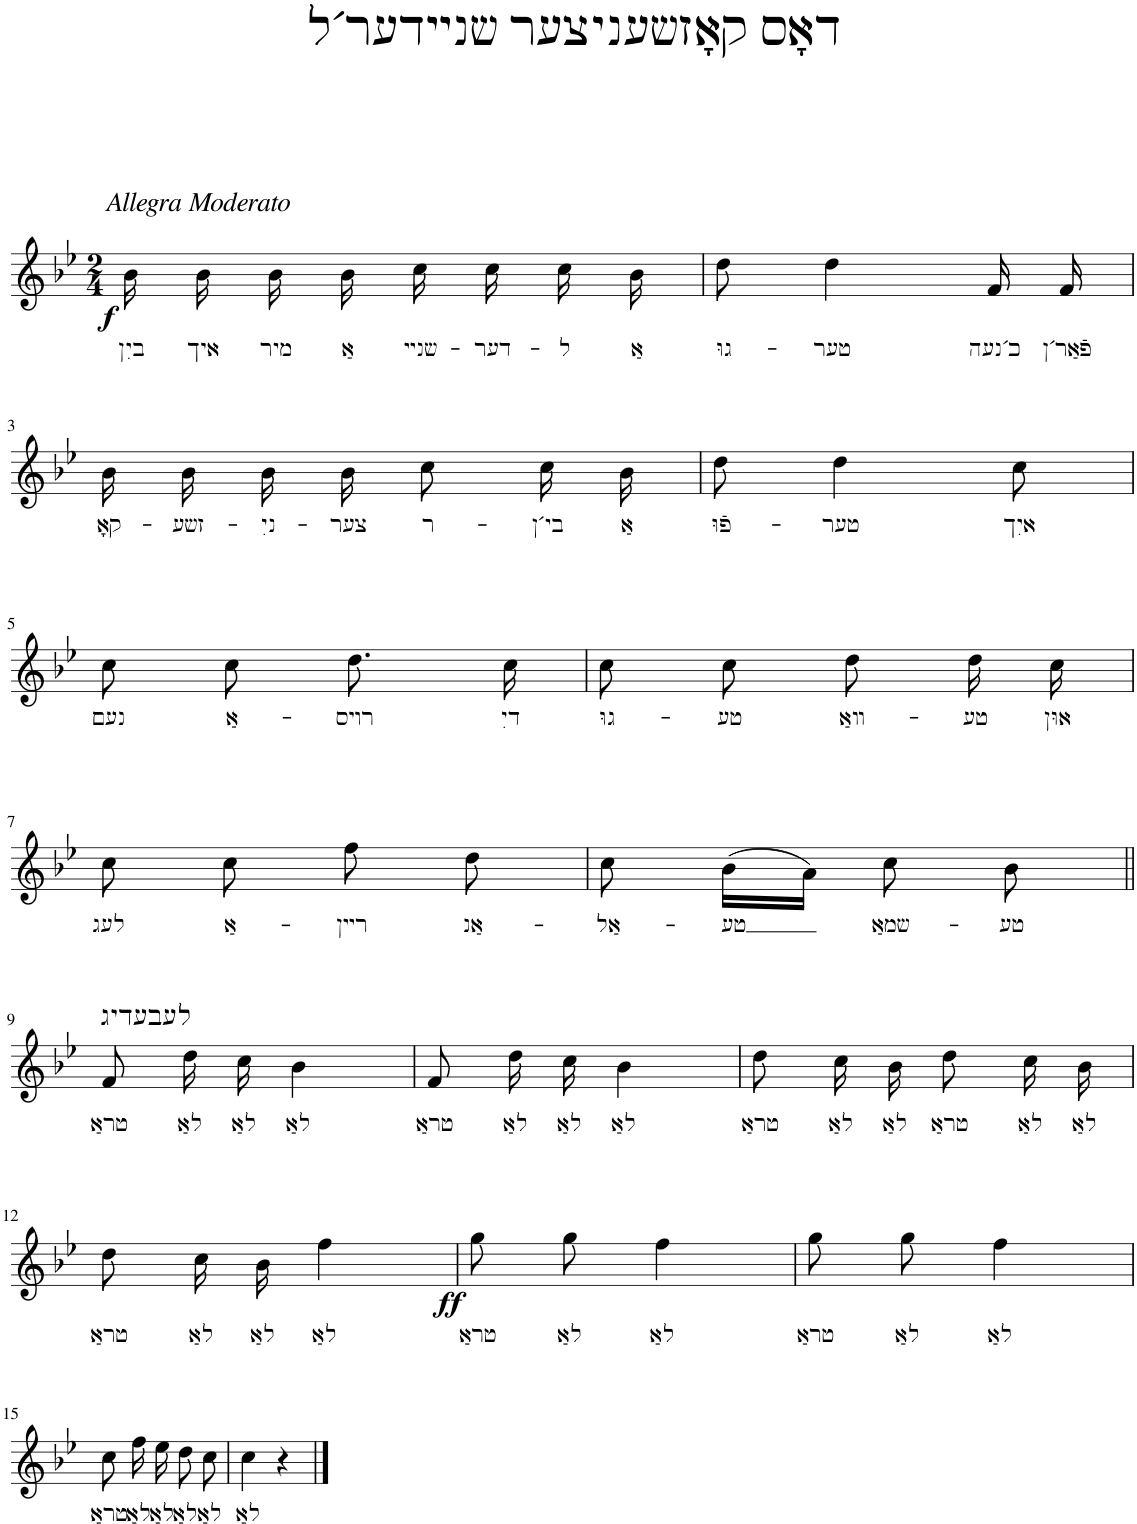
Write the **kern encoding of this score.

**kern	**text	**dynam
*part1	*part1	*part1
*staff1	*staff1	*staff1
*I"Stimme	*	*
*I'St.	*	*
*clefG2	*	*
*k[b-e-]	*	*
*M2/4	*	*
=1	=1	=1
!LO:TX:a:i:t=Allegra Moderato	!	!
!	!LO:LY:b	!LO:DY:b
16b-\	ביִן	f
!	!LO:LY:b	!
16b-\	איך	.
!	!LO:LY:b	!
16b-\	מיר	.
!	!LO:LY:b	!
16b-\	אַ	.
!	!LO:LY:b	!
16cc\	שנײ-	.
!	!LO:LY:b	!
16cc\	-דער-	.
!	!LO:LY:b	!
16cc\	-ל	.
!	!LO:LY:b	!
16b-\	אַ	.
=2	=2	=2
!	!LO:LY:b	!
8dd\	גוּ-	.
!	!LO:LY:b	!
4dd\	-טער	.
!	!LO:LY:b	!
16f/	כ´נעה	.
!	!LO:LY:b	!
16f/	פֿאַר´ן	.
!!LO:LB:g=z
=3	=3	=3
!	!LO:LY:b	!
16b-\	קאָ-	.
!	!LO:LY:b	!
16b-\	-זשע-	.
!	!LO:LY:b	!
16b-\	-ניִ-	.
!	!LO:LY:b	!
16b-\	-צער	.
!	!LO:LY:b	!
8cc\	ר-	.
!	!LO:LY:b	!
16cc\	-בי´ן	.
!	!LO:LY:b	!
16b-\	אַ	.
=4	=4	=4
!	!LO:LY:b	!
8dd\	פֿוּ-	.
!	!LO:LY:b	!
4dd\	-טער	.
!	!LO:LY:b	!
8cc\	איִך	.
!!LO:LB:g=z
=5	=5	=5
!	!LO:LY:b	!
8cc\	נעם	.
!	!LO:LY:b	!
8cc\	אַ-	.
!	!LO:LY:b	!
8.dd\	-רױס	.
!	!LO:LY:b	!
16cc\	דיִ	.
=6	=6	=6
!	!LO:LY:b	!
8cc\	גוּ-	.
!	!LO:LY:b	!
8cc\	-טע	.
!	!LO:LY:b	!
8dd\	װאַ-	.
!	!LO:LY:b	!
16dd\	-טע	.
!	!LO:LY:b	!
16cc\	אוּן	.
!!LO:LB:g=z
=7	=7	=7
!	!LO:LY:b	!
8cc\	לעג	.
!	!LO:LY:b	!
8cc\	אַ-	.
!	!LO:LY:b	!
8ff\	-רײן	.
!	!LO:LY:b	!
8dd\	אַנ-	.
=8	=8	=8
!	!LO:LY:b	!
8cc\	-אַל-	.
!	!LO:LY:b	!
(16b-\LL	-טע	.
16a\JJ)	.	.
!	!LO:LY:b	!
8cc\	שמאַ-	.
!	!LO:LY:b	!
8b-\	-טע	.
!!LO:LB:g=z
=9||	=9||	=9||
!LO:TX:a:t=לעבעדיג	!	!
!	!LO:LY:b	!
8f/	טראַ	.
!	!LO:LY:b	!
16dd\	לאַ	.
!	!LO:LY:b	!
16cc\	לאַ	.
!	!LO:LY:b	!
4b-\	לאַ	.
=10	=10	=10
!	!LO:LY:b	!
8f/	טראַ	.
!	!LO:LY:b	!
16dd\	לאַ	.
!	!LO:LY:b	!
16cc\	לאַ	.
!	!LO:LY:b	!
4b-\	לאַ	.
=11	=11	=11
!	!LO:LY:b	!
8dd\	טראַ	.
!	!LO:LY:b	!
16cc\	לאַ	.
!	!LO:LY:b	!
16b-\	לאַ	.
!	!LO:LY:b	!
8dd\	טראַ	.
!	!LO:LY:b	!
16cc\	לאַ	.
!	!LO:LY:b	!
16b-\	לאַ	.
!!LO:LB:g=z
=12	=12	=12
!	!LO:LY:b	!
8dd\	טראַ	.
!	!LO:LY:b	!
16cc\	לאַ	.
!	!LO:LY:b	!
16b-\	לאַ	.
!	!LO:LY:b	!
4ff\	לאַ	.
=13	=13	=13
!	!LO:LY:b	!LO:DY:b
8gg\	טראַ	ff
!	!LO:LY:b	!
8gg\	לאַ	.
!	!LO:LY:b	!
4ff\	לאַ	.
=14	=14	=14
!	!LO:LY:b	!
8gg\	טראַ	.
!	!LO:LY:b	!
8gg\	לאַ	.
!	!LO:LY:b	!
4ff\	לאַ	.
!!LO:LB:g=z
=15	=15	=15
!	!LO:LY:b	!
8cc\	טראַ	.
!	!LO:LY:b	!
16ff\	לאַ	.
!	!LO:LY:b	!
16ee-\	לאַ	.
!	!LO:LY:b	!
8dd\	לאַ	.
!	!LO:LY:b	!
8cc\	לאַ	.
=16	=16	=16
!	!LO:LY:b	!
4cc\	לאַ	.
4r	.	.
==	==	==
*-	*-	*-
